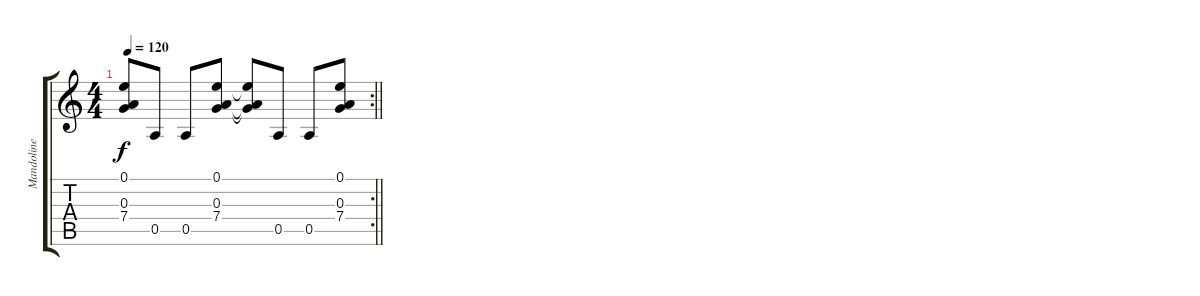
\track ("Mandoline" "Mandoline") {instrument acousticguitarsteel}
\staff {score tabs}
\tuning (E4 B3 G3 D3 A2 E2) {hide}
\rc 2
\ts (4 4)
\tempo 120
\clef g2
\barLineRight lightlight
\ks c
(0.1{t} 0.3{t} 7.4{t}).8{dy f} 0.5.8 0.5.8 (0.1 0.3 7.4).8 (0.1{t} 0.3{t} 7.4{t}).8 0.5.8 0.5.8 (0.1 0.3 7.4).8
